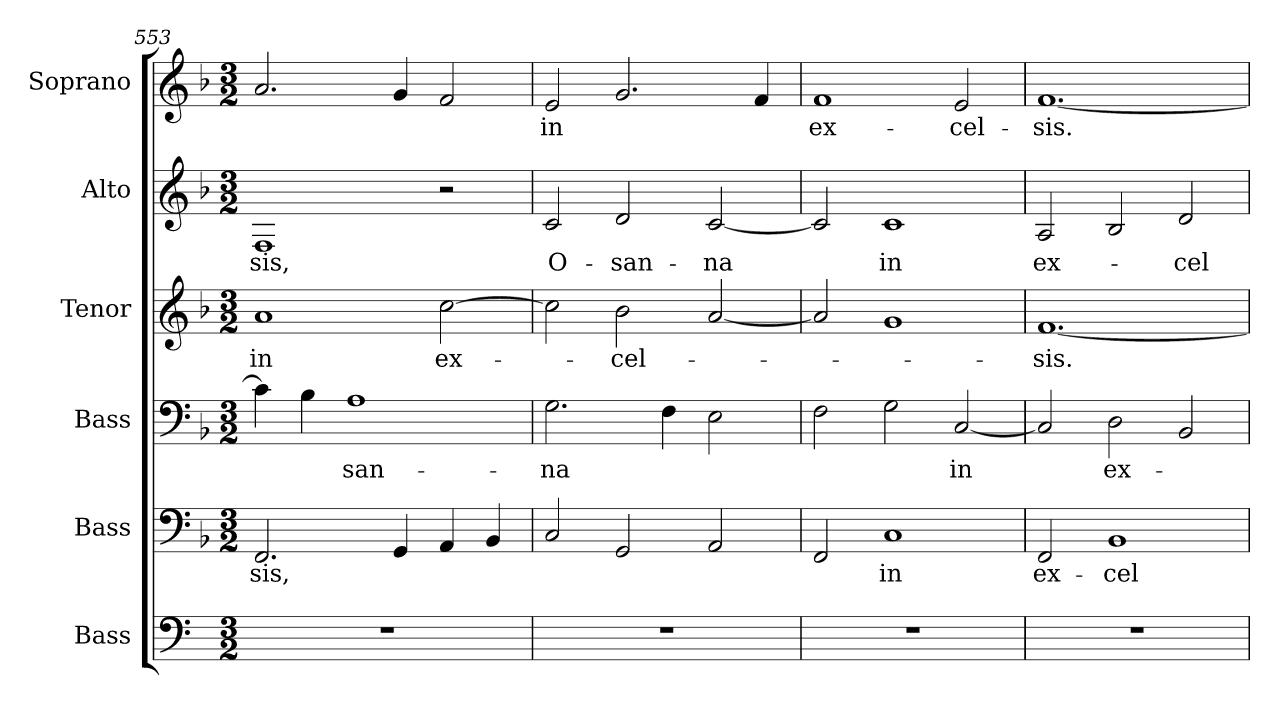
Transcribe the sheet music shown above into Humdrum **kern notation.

**kern	**kern	**text	**kern	**text	**kern	**text	**kern	**text	**kern	**text
*part6	*part5	*part5	*part4	*part4	*part3	*part3	*part2	*part2	*part1	*part1
*staff6	*staff5	*staff5	*staff4	*staff4	*staff3	*staff3	*staff2	*staff2	*staff1	*staff1
*I"Bass	*I"Bass	*	*I"Bass	*	*I"Tenor	*	*I"Alto	*	*I"Soprano	*
*I'B.	*I'B.	*	*I'B.	*	*I'T.	*	*I'A.	*	*I'S.	*
*clefF4	*clefF4	*	*clefF4	*	*clefG2	*	*clefG2	*	*clefG2	*
*	*	*	*	*	*ITrd7c12	*	*ITrd7c12	*	*	*
*k[]	*k[b-]	*	*k[b-]	*	*k[b-]	*	*k[b-]	*	*k[b-]	*
*C:	*F:	*	*F:	*	*F:	*	*F:	*	*F:	*
*M3/2	*M3/2	*	*M3/2	*	*M3/2	*	*M3/2	*	*M3/2	*
=553	=553	=553	=553	=553	=553	=553	=553	=553	=553	=553
!LO:N:vis=1	!	!	!	!	!	!	!	!	!	!
!	!	!LO:LY:b:color=#000000	!	!	!	!	!	!	!	!
!	!	!	!	!	!	!LO:LY:b:color=#000000	!	!	!	!
!	!	!	!	!	!	!	!	!LO:LY:b:color=#000000	!	!
1.r	2.FFi/	-sis,	4ci\]	.	1Ai	in	1FFi	-sis,	2.ai/	.
.	.	.	4B-i\	.	.	.	.	.	.	.
!	!	!	!	!LO:LY:b:color=#000000	!	!	!	!	!	!
.	.	.	1Ai	-san-	.	.	.	.	.	.
.	4GGi/	.	.	.	.	.	.	.	4gi/	.
!	!	!	!	!	!	!LO:LY:b:color=#000000	!	!	!	!
.	4AAi/	.	.	.	[2ci\	ex-	2r	.	2fi/	.
.	4BB-i/	.	.	.	.	.	.	.	.	.
!!LO:LB:g=z
=554	=554	=554	=554	=554	=554	=554	=554	=554	=554	=554
!LO:N:vis=1	!	!	!	!	!	!	!	!	!	!
!	!	!	!	!LO:LY:b:color=#000000	!	!	!	!	!	!
!	!	!	!	!	!	!	!	!LO:LY:b:color=#000000	!	!
!	!	!	!	!	!	!	!	!	!	!LO:LY:b:color=#000000
1.r	2Ci/	.	2.Gi\	-na	2ci\]	.	2Ci/	O-	2ei/	in
!	!	!	!	!	!	!LO:LY:b:color=#000000	!	!	!	!
!	!	!	!	!	!	!	!	!LO:LY:b:color=#000000	!	!
.	2GGi/	.	.	.	2B-i\	-cel-	2Di/	-san-	2.gi/	.
.	.	.	4Fi\	.	.	.	.	.	.	.
!	!	!	!	!	!	!	!	!LO:LY:b:color=#000000	!	!
.	2AAi/	.	2Ei\	.	[2Ai/	.	[2Ci/	-na	.	.
.	.	.	.	.	.	.	.	.	4fi/	.
=555	=555	=555	=555	=555	=555	=555	=555	=555	=555	=555
!LO:N:vis=1	!	!	!	!	!	!	!	!	!	!
!	!	!	!	!	!	!	!	!	!	!LO:LY:b:color=#000000
1.r	2FFi/	.	2Fi\	.	2Ai/]	.	2Ci/]	.	1fi	ex-
!	!	!LO:LY:b:color=#000000	!	!	!	!	!	!	!	!
!	!	!	!	!	!	!	!	!LO:LY:b:color=#000000	!	!
.	1Ci	in	2Gi\	.	1Gi	.	1Ci	in	.	.
!	!	!	!	!LO:LY:b:color=#000000	!	!	!	!	!	!
!	!	!	!	!	!	!	!	!	!	!LO:LY:b:color=#000000
.	.	.	[2Ci/	in	.	.	.	.	2ei/	-cel-
=556	=556	=556	=556	=556	=556	=556	=556	=556	=556	=556
!LO:N:vis=1	!	!	!	!	!	!	!	!	!	!
!	!	!LO:LY:b:color=#000000	!	!	!	!	!	!	!	!
!	!	!	!	!	!	!LO:LY:b:color=#000000	!	!	!	!
!	!	!	!	!	!	!	!	!LO:LY:b:color=#000000	!	!
!	!	!	!	!	!	!	!	!	!	!LO:LY:b:color=#000000
1.r	2FFi/	ex-	2Ci/]	.	[1.Fi	-sis.	2AAi/	ex-	[1.fi	-sis.
!	!	!LO:LY:b:color=#000000	!	!	!	!	!	!	!	!
!	!	!	!	!LO:LY:b:color=#000000	!	!	!	!	!	!
.	1BB-i	-cel-	2Di\	ex-	.	.	2BB-i/	.	.	.
!	!	!	!	!	!	!	!	!LO:LY:b:color=#000000	!	!
.	.	.	2BB-i/	.	.	.	2Di/	-cel-	.	.
=	=	=	=	=	=	=	=	=	=	=
*-	*-	*-	*-	*-	*-	*-	*-	*-	*-	*-
